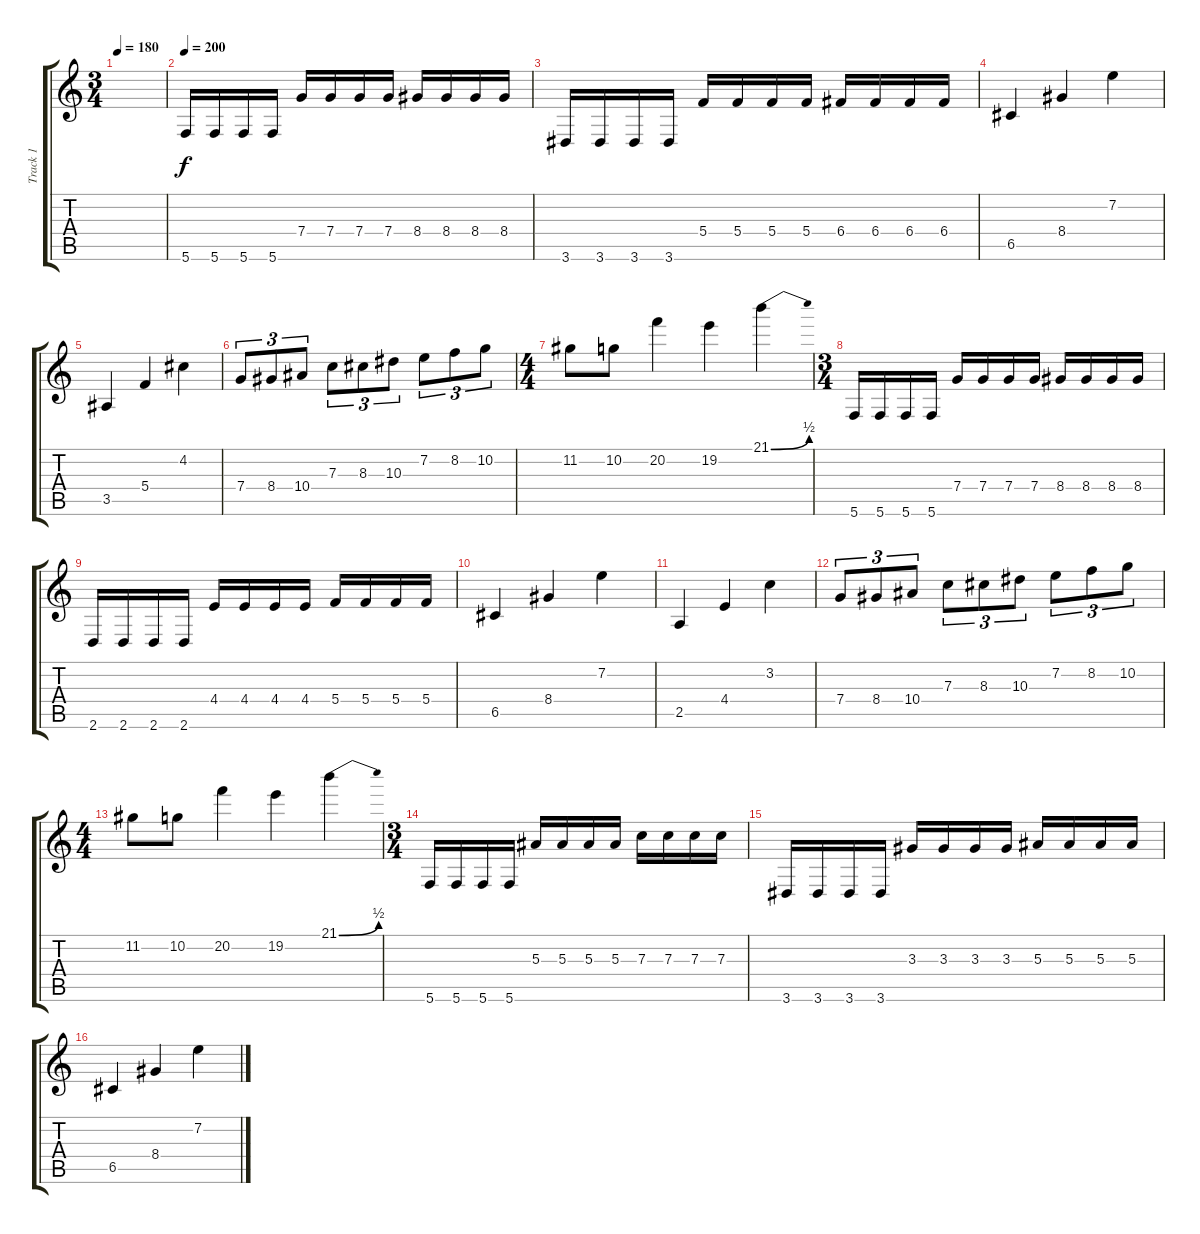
\track ("Track 1" "Track 1") {instrument distortionguitar}
\staff {score tabs}
\tuning (D4 A3 F3 C3 G2 C2) {hide}
\ts (3 4)
\tempo 180
\clef g2
\ks c
|
\tempo 200
5.6.16 5.6.16 5.6.16 5.6.16 7.4.16 7.4.16 7.4.16 7.4.16 8.4.16 8.4.16 8.4.16 8.4.16 |
3.6.16 3.6.16 3.6.16 3.6.16 5.4.16 5.4.16 5.4.16 5.4.16 6.4.16 6.4.16 6.4.16 6.4.16 |
6.5.4 8.4.4 7.2.4 |
3.5.4 5.4.4 4.2.4 |
7.4.8{tu (3 2)} 8.4.8{tu (3 2)} 10.4.8{tu (3 2)} 7.3.8{tu (3 2)} 8.3.8{tu (3 2)} 10.3.8{tu (3 2)} 7.2.8{tu (3 2)} 8.2.8{tu (3 2)} 10.2.8{tu (3 2)} |
\ts (4 4)
11.2.8 10.2.8 20.2.4 19.2.4 21.1{be (bend 0 0 60 2)}.4 |
\ts (3 4)
5.6.16 5.6.16 5.6.16 5.6.16 7.4.16 7.4.16 7.4.16 7.4.16 8.4.16 8.4.16 8.4.16 8.4.16 |
2.6.16 2.6.16 2.6.16 2.6.16 4.4.16 4.4.16 4.4.16 4.4.16 5.4.16 5.4.16 5.4.16 5.4.16 |
6.5.4 8.4.4 7.2.4 |
2.5.4 4.4.4 3.2.4 |
7.4.8{tu (3 2)} 8.4.8{tu (3 2)} 10.4.8{tu (3 2)} 7.3.8{tu (3 2)} 8.3.8{tu (3 2)} 10.3.8{tu (3 2)} 7.2.8{tu (3 2)} 8.2.8{tu (3 2)} 10.2.8{tu (3 2)} |
\ts (4 4)
11.2.8 10.2.8 20.2.4 19.2.4 21.1{be (bend 0 0 60 2)}.4 |
\ts (3 4)
5.6.16 5.6.16 5.6.16 5.6.16 5.3.16 5.3.16 5.3.16 5.3.16 7.3.16 7.3.16 7.3.16 7.3.16 |
3.6.16 3.6.16 3.6.16 3.6.16 3.3.16 3.3.16 3.3.16 3.3.16 5.3.16 5.3.16 5.3.16 5.3.16 |
6.5.4 8.4.4 7.2.4
